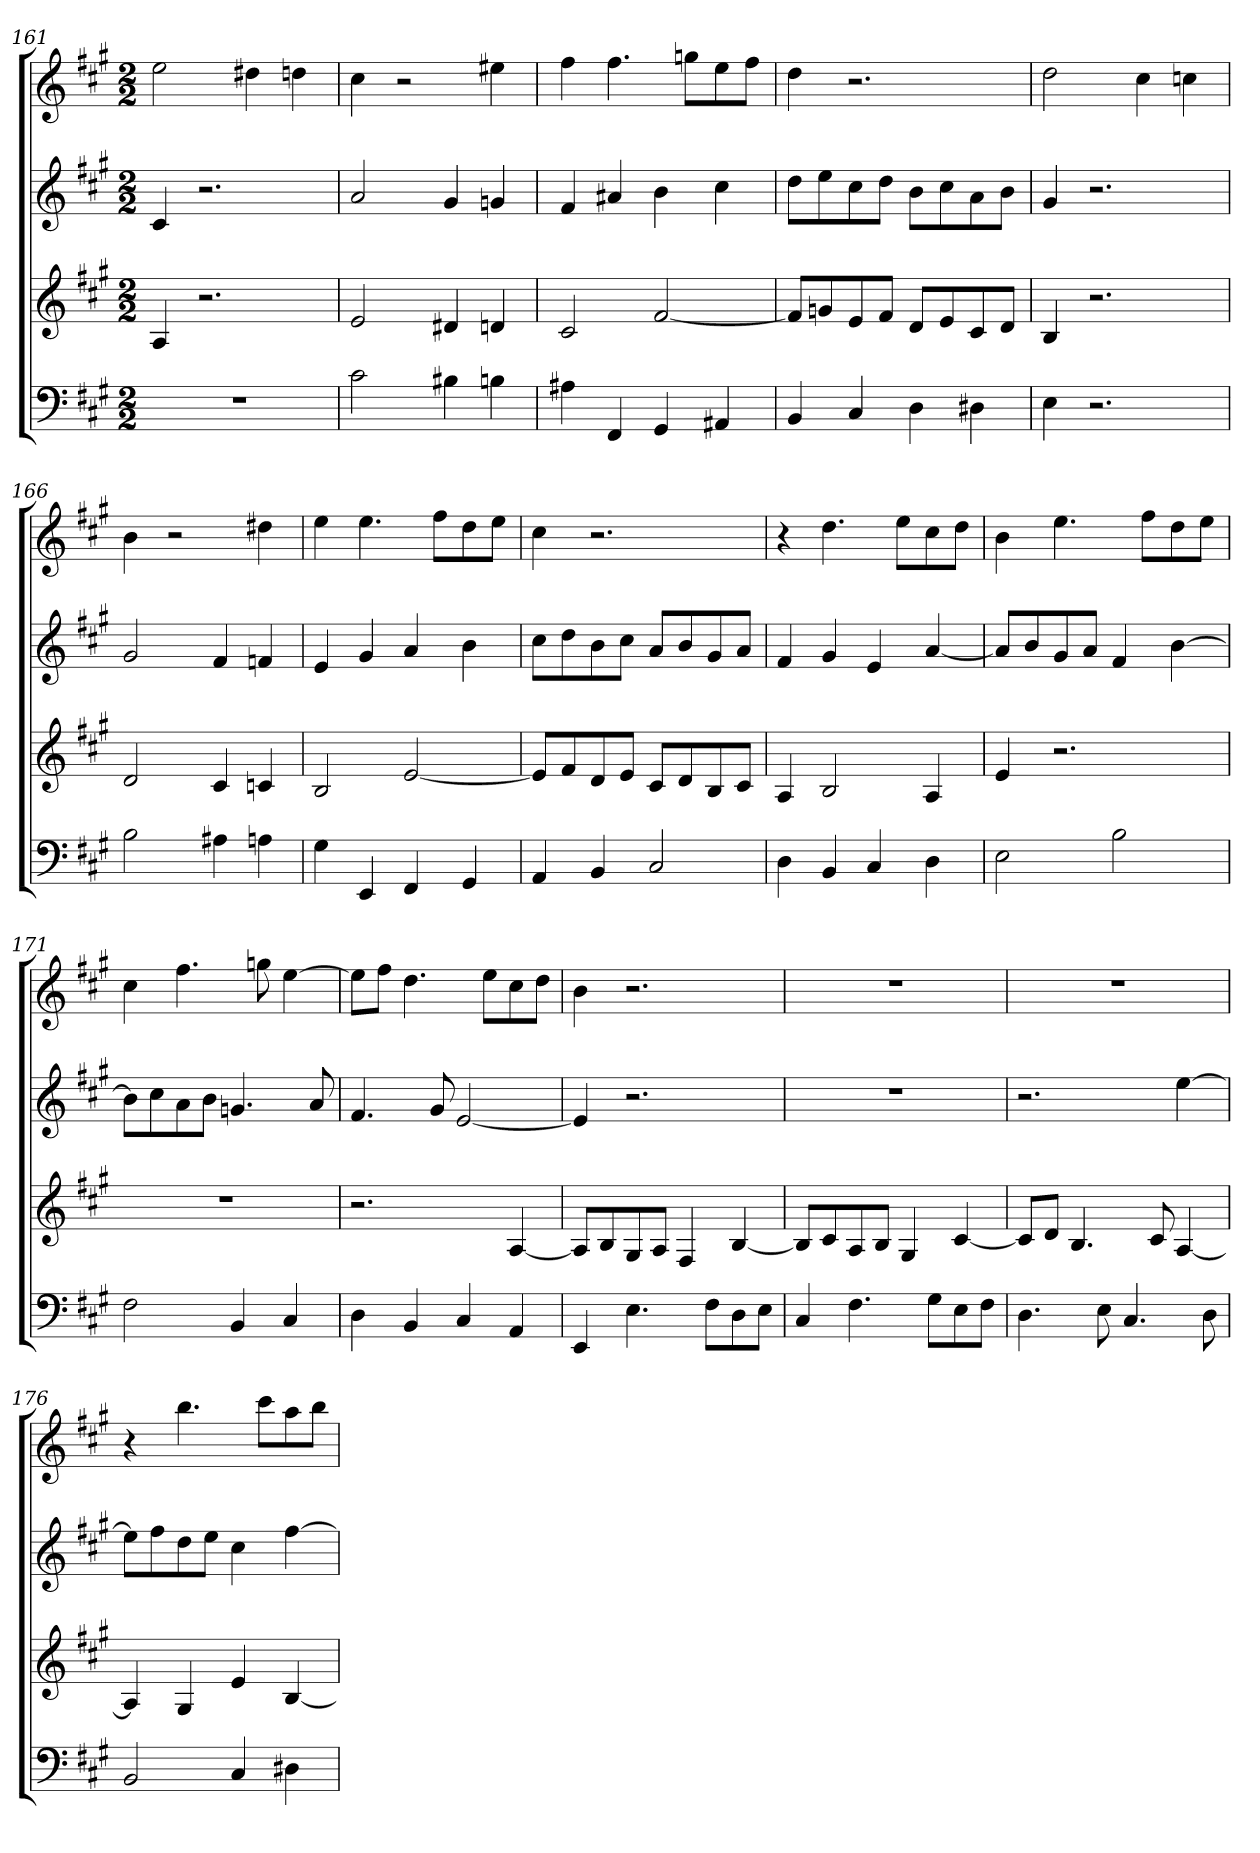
**kern	**kern	**kern	**kern
*part4	*part3	*part2	*part1
*staff4	*staff3	*staff2	*staff1
*k[f#c#g#]	*k[f#c#g#]	*k[f#c#g#]	*k[f#c#g#]
*A:	*A:	*A:	*A:
*M2/2	*M2/2	*M2/2	*M2/2
=161	=161	=161	=161
1r	4A	4c#	2ee
.	2.r	2.r	.
.	.	.	4dd#X
.	.	.	4ddn
=162	=162	=162	=162
2c#	2e	2a	4cc#
.	.	.	2r
4B#X	4d#X	4g#	.
4Bn	4dn	4gn	4ee#X
=163	=163	=163	=163
4A#X	2c#	4f#	4ff#
4FF#	.	4a#X	4.ff#
4GG#	[2f#	4b	.
.	.	.	8ggnL
4AA#X	.	4cc#	8ee
.	.	.	8ff#J
=164	=164	=164	=164
4BB	8f#L]	8ddL	4dd
.	8gn	8ee	.
4C#	8e	8cc#	2.r
.	8f#J	8ddJ	.
4D	8dL	8bL	.
.	8e	8cc#	.
4D#X	8c#	8a	.
.	8dJ	8bJ	.
=165	=165	=165	=165
4E	4B	4g#	2dd
2.r	2.r	2.r	.
.	.	.	4cc#
.	.	.	4ccn
=166	=166	=166	=166
2B	2d	2g#	4b
.	.	.	2r
4A#X	4c#	4f#	.
4An	4cn	4fn	4dd#X
=167	=167	=167	=167
4G#	2B	4e	4ee
4EE	.	4g#	4.ee
4FF#	[2e	4a	.
.	.	.	8ff#L
4GG#	.	4b	8dd
.	.	.	8eeJ
=168	=168	=168	=168
4AA	8eL]	8cc#L	4cc#
.	8f#	8dd	.
4BB	8d	8b	2.r
.	8eJ	8cc#J	.
2C#	8c#L	8aL	.
.	8d	8b	.
.	8B	8g#	.
.	8c#J	8aJ	.
=169	=169	=169	=169
4D	4A	4f#	4r
4BB	2B	4g#	4.dd
4C#	.	4e	.
.	.	.	8eeL
4D	4A	[4a	8cc#
.	.	.	8ddJ
=170	=170	=170	=170
2E	4e	8aL]	4b
.	.	8b	.
.	2.r	8g#	4.ee
.	.	8aJ	.
2B	.	4f#	.
.	.	.	8ff#L
.	.	[4b	8dd
.	.	.	8eeJ
=171	=171	=171	=171
2F#	1r	8bL]	4cc#
.	.	8cc#	.
.	.	8a	4.ff#
.	.	8bJ	.
4BB	.	4.gn	.
.	.	.	8ggn
4C#	.	.	[4ee
.	.	8a	.
=172	=172	=172	=172
4D	2.r	4.f#	8eeL]
.	.	.	8ff#J
4BB	.	.	4.dd
.	.	8g#	.
4C#	.	[2e	.
.	.	.	8eeL
4AA	[4A	.	8cc#
.	.	.	8ddJ
=173	=173	=173	=173
4EE	8AL]	4e]	4b
.	8B	.	.
4.E	8G#	2.r	2.r
.	8AJ	.	.
.	4F#	.	.
8F#L	.	.	.
8D	[4B	.	.
8EJ	.	.	.
=174	=174	=174	=174
4C#	8BL]	1r	1r
.	8c#	.	.
4.F#	8A	.	.
.	8BJ	.	.
.	4G#	.	.
8G#L	.	.	.
8E	[4c#	.	.
8F#J	.	.	.
=175	=175	=175	=175
4.D	8c#L]	2.r	1r
.	8dJ	.	.
.	4.B	.	.
8E	.	.	.
4.C#	.	.	.
.	8c#	.	.
.	[4A	[4ee	.
8D	.	.	.
=176	=176	=176	=176
2BB	4A]	8eeL]	4r
.	.	8ff#	.
.	4G#	8dd	4.bb
.	.	8eeJ	.
4C#	4e	4cc#	.
.	.	.	8ccc#L
4D#X	[4B	[4ff#	8aa
.	.	.	8bbJ
=	=	=	=
*-	*-	*-	*-
